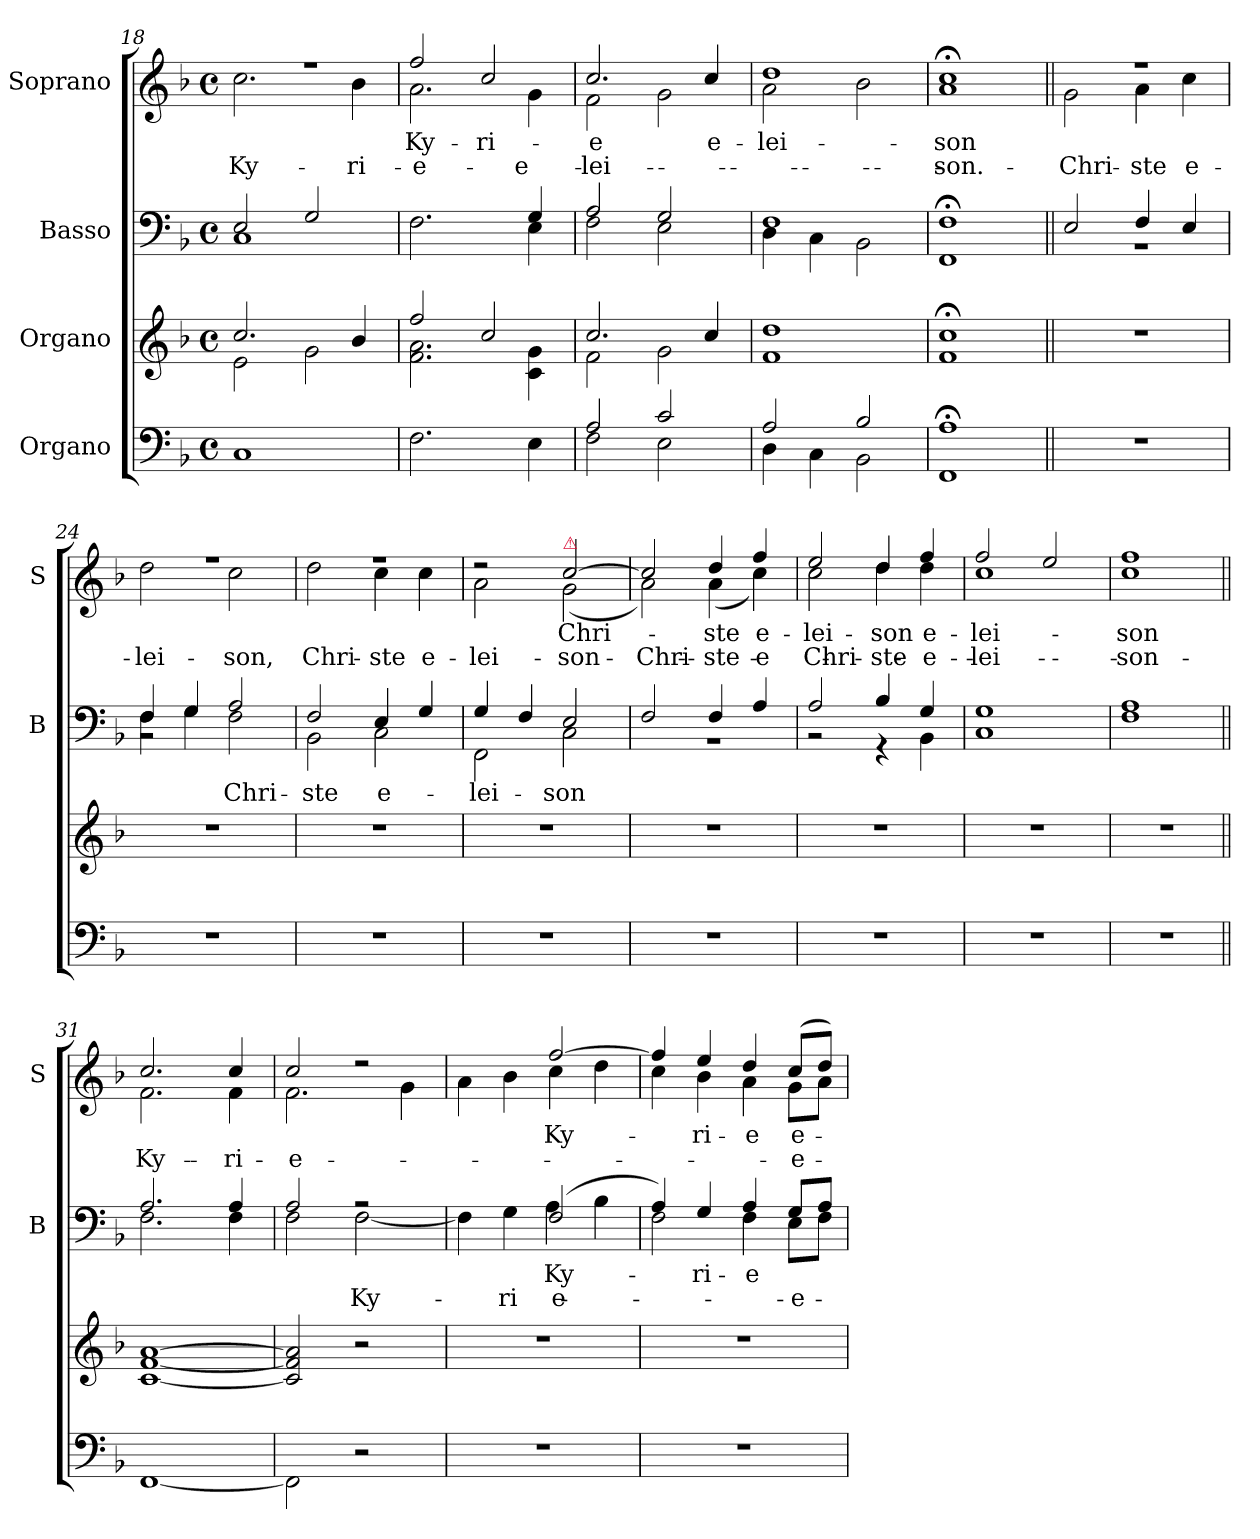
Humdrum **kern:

**kern	**kern	**kern	**text	**text	**kern	**text	**text
*part4	*part3	*part2	*part2	*part2	*part1	*part1	*part1
*staff4	*staff3	*staff2	*staff2	*staff2	*staff1	*staff1	*staff1
*I"Organo	*I"Organo	*I"Basso	*	*	*I"Soprano	*	*
*	*	*I'B	*	*	*I'S	*	*
*clefF4	*clefG2	*clefF4	*	*	*clefG2	*	*
*k[b-]	*k[b-]	*k[b-]	*	*	*k[b-]	*	*
*M4/4	*M4/4	*M4/4	*	*	*M4/4	*	*
*met(c)	*met(c)	*met(c)	*	*	*met(c)	*	*
=18	=18	=18	=18	=18	=18	=18	=18
*	*^	*^	*	*	*^	*	*
1C	2.cc/	2e\	2E/	1C	.	.	1rff	2.cc\	.	Ky-
.	.	2g\	2G/	.	.	.	.	.	.	.
.	4b-/	.	.	.	.	.	.	4b-\	.	-ri-
=19	=19	=19	=19	=19	=19	=19	=19	=19	=19	=19
2.F\	2ff/	2.f\ 2.a\	2.F\	2.ryy	.	.	2ff/	2.a\	Ky-	-e
.	2cc/	.	.	.	.	.	2cc/	.	-ri-	.
4E\	.	4c\ 4g\	4G/	4E\	.	.	.	4g\	.	e-
=20	=20	=20	=20	=20	=20	=20	=20	=20	=20	=20
*^	*	*	*	*	*	*	*	*	*	*
2A/	2F\	2.cc/	2f\	2A/	2F\	.	.	2.cc/	2f\	-e	-lei-
2c/	2E\	.	2g\	2G/	2E\	.	.	.	2g\	.	.
.	.	4cc/	.	.	.	.	.	4cc/	.	e-	.
*	*	*v	*v	*	*	*	*	*	*	*	*
=21	=21	=21	=21	=21	=21	=21	=21	=21	=21	=21
2A/	4D\	1f 1dd	1F	4D\	.	.	1dd	2a\	-lei-	.
.	4C\	.	.	4C\	.	.	.	.	.	.
2B-/	2BB-\	.	.	2BB-\	.	.	.	2b-\	.	.
*v	*v	*	*	*	*	*	*	*	*	*
=22	=22	=22	=22	=22	=22	=22	=22	=22	=22
1FF;< 1A;<	1f;< 1cc;<	1F;<	1FF	.	.	1cc;<	1a	-son	-son.
=23||	=23||	=23||	=23||	=23||	=23||	=23||	=23||	=23||	=23||
1r	1r	2E/	1rBB	.	.	1rff	2g\	.	Chri-
.	.	4F/	.	.	.	.	4a\	.	-ste
.	.	4E/	.	.	.	.	4cc\	.	e-
=24	=24	=24	=24	=24	=24	=24	=24	=24	=24
*	*	*	*^	*	*	*	*	*	*
1r	1r	4F/	4F\	2rBB	.	.	1rff	2dd\	.	-lei-
.	.	4G/	4G\	.	.	.	.	.	.	.
.	.	2A/	2F\	2ryy	Chri-	.	.	2cc\	.	-son,
*	*	*	*v	*v	*	*	*	*	*	*
=25	=25	=25	=25	=25	=25	=25	=25	=25	=25
1r	1r	2F/	2BB-\	-ste	.	1rff	2dd\	.	Chri-
.	.	4E/	2C\	e-	.	.	4cc\	.	-ste
.	.	4G/	.	.	.	.	4cc\	.	e-
=26	=26	=26	=26	=26	=26	=26	=26	=26	=26
1r	1r	4G/	2FF\	-lei-	.	2r	2a\	.	-lei-
.	.	4F/	.	.	.	.	.	.	.
!	!	!	!	!	!	!LO:TX:a:color=crimson:t=⚠	!	!	!
.	.	2E/	2C\	-son	.	[2cc/	(2g\	Chri-	-son
=27	=27	=27	=27	=27	=27	=27	=27	=27	=27
1r	1r	2F/	1rBB	.	.	2cc/]	2a\)	.	Chri-
.	.	4F/	.	.	.	4dd/	(4a\	-ste	-ste
.	.	4A/	.	.	.	4ff/	4cc\)	e-	e
=28	=28	=28	=28	=28	=28	=28	=28	=28	=28
1r	1r	2A/	2rBB	.	.	2ee/	2cc\	-lei-	Chri-
.	.	4B-/	4r	.	.	4dd/	4dd\	-son	-ste
.	.	4G/	4BB-\	.	.	4ff/	4dd\	e-	e-
=29	=29	=29	=29	=29	=29	=29	=29	=29	=29
1r	1r	1G	1C	.	.	2ff/	1cc	-lei-	-lei-
.	.	.	.	.	.	2ee/	.	.	.
=30	=30	=30	=30	=30	=30	=30	=30	=30	=30
1r	1r	1A	1F	.	.	1ff	1cc	-son	-son
=31||	=31||	=31||	=31||	=31||	=31||	=31||	=31||	=31||	=31||
[1FF	[1c [1f [1a	2.A/	2.F\	.	.	2.cc/	2.f\	.	Ky-
.	.	4A/	4F\	.	.	4cc/	4f\	.	-ri-
=32	=32	=32	=32	=32	=32	=32	=32	=32	=32
2FF\]	2c]/ 2f]/ 2a]/	2A/	2F\	.	.	2cc/	2.f\	.	-e
2r	2r	2rA	[2F\	.	Ky-	2rdd	.	.	.
.	.	.	.	.	.	.	4g\	.	.
=33	=33	=33	=33	=33	=33	=33	=33	=33	=33
1r	1r	2ryy	4F\]	.	.	2ryy	4a\	.	.
.	.	.	4G\	.	-ri-	.	4b-\	.	.
.	.	(2F/	4A\	Ky-	-e	[2ff/	4cc\	Ky-	.
.	.	.	4B-\	.	.	.	4dd\	.	.
=34	=34	=34	=34	=34	=34	=34	=34	=34	=34
1r	1r	4A/)	2F\	.	.	4ff/]	4cc\	.	.
.	.	4G/	.	-ri-	.	4ee/	4b-\	-ri-	.
.	.	4A/	4F\	-e	.	4dd/	4a\	-e	.
.	.	8G/L	8E\L	.	e-	(8cc/L	8g\L	e-	e-
.	.	8A/J	8F\J	.	.	8dd/J)	8a\J	.	.
*	*	*v	*v	*	*	*	*	*	*
*	*	*	*	*	*v	*v	*	*
=	=	=	=	=	=	=	=
*-	*-	*-	*-	*-	*-	*-	*-
